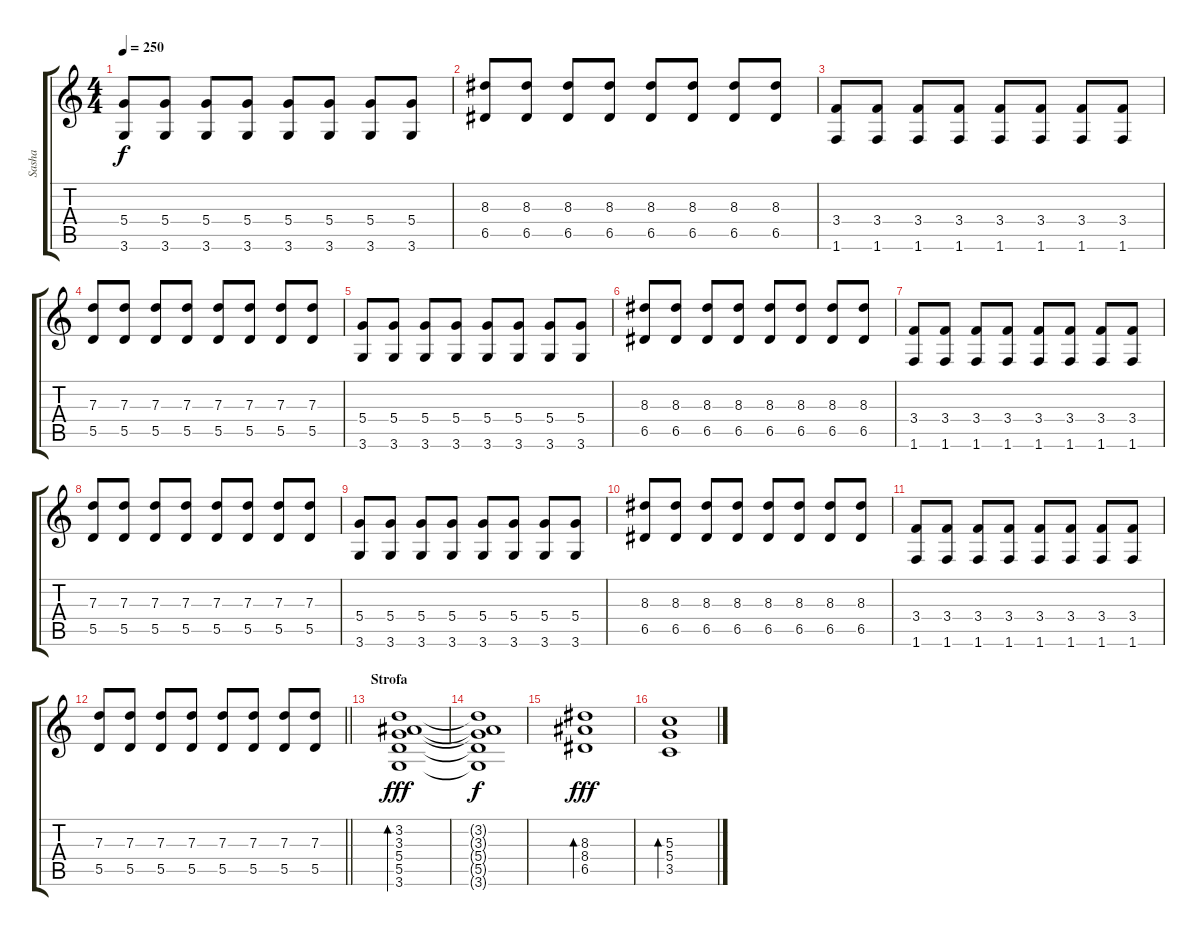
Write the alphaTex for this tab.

\track ("Sasha" "Sasha") {instrument distortionguitar}
\staff {score tabs}
\tuning (E4 B3 G3 D3 A2 E2) {hide}
\ts (4 4)
\tempo 250
\clef g2
\ks c
(5.4 3.6).8{dy f} (5.4 3.6).8 (5.4 3.6).8 (5.4 3.6).8 (5.4 3.6).8 (5.4 3.6).8 (5.4 3.6).8 (5.4 3.6).8 |
(8.3 6.5).8 (8.3 6.5).8 (8.3 6.5).8 (8.3 6.5).8 (8.3 6.5).8 (8.3 6.5).8 (8.3 6.5).8 (8.3 6.5).8 |
(3.4 1.6).8 (3.4 1.6).8 (3.4 1.6).8 (3.4 1.6).8 (3.4 1.6).8 (3.4 1.6).8 (3.4 1.6).8 (3.4 1.6).8 |
(7.3 5.5).8 (7.3 5.5).8 (7.3 5.5).8 (7.3 5.5).8 (7.3 5.5).8 (7.3 5.5).8 (7.3 5.5).8 (7.3 5.5).8 |
(5.4 3.6).8 (5.4 3.6).8 (5.4 3.6).8 (5.4 3.6).8 (5.4 3.6).8 (5.4 3.6).8 (5.4 3.6).8 (5.4 3.6).8 |
(8.3 6.5).8 (8.3 6.5).8 (8.3 6.5).8 (8.3 6.5).8 (8.3 6.5).8 (8.3 6.5).8 (8.3 6.5).8 (8.3 6.5).8 |
(3.4 1.6).8 (3.4 1.6).8 (3.4 1.6).8 (3.4 1.6).8 (3.4 1.6).8 (3.4 1.6).8 (3.4 1.6).8 (3.4 1.6).8 |
(7.3 5.5).8 (7.3 5.5).8 (7.3 5.5).8 (7.3 5.5).8 (7.3 5.5).8 (7.3 5.5).8 (7.3 5.5).8 (7.3 5.5).8 |
(5.4 3.6).8 (5.4 3.6).8 (5.4 3.6).8 (5.4 3.6).8 (5.4 3.6).8 (5.4 3.6).8 (5.4 3.6).8 (5.4 3.6).8 |
(8.3 6.5).8 (8.3 6.5).8 (8.3 6.5).8 (8.3 6.5).8 (8.3 6.5).8 (8.3 6.5).8 (8.3 6.5).8 (8.3 6.5).8 |
(3.4 1.6).8 (3.4 1.6).8 (3.4 1.6).8 (3.4 1.6).8 (3.4 1.6).8 (3.4 1.6).8 (3.4 1.6).8 (3.4 1.6).8 |
\barLineRight lightlight
(7.3 5.5).8 (7.3 5.5).8 (7.3 5.5).8 (7.3 5.5).8 (7.3 5.5).8 (7.3 5.5).8 (7.3 5.5).8 (7.3 5.5).8 |
\section ("" "Strofa")
(3.2 3.3 5.4 5.5 3.6).1{bd 240 dy fff volume 8} |
(3.2{t} 3.3{t} 5.4{t} 5.5{t} 3.6{t}).1{dy f} |
(8.3 8.4 6.5).1{bd 240 dy fff} |
(5.3 5.4 3.5).1{bd 240}
